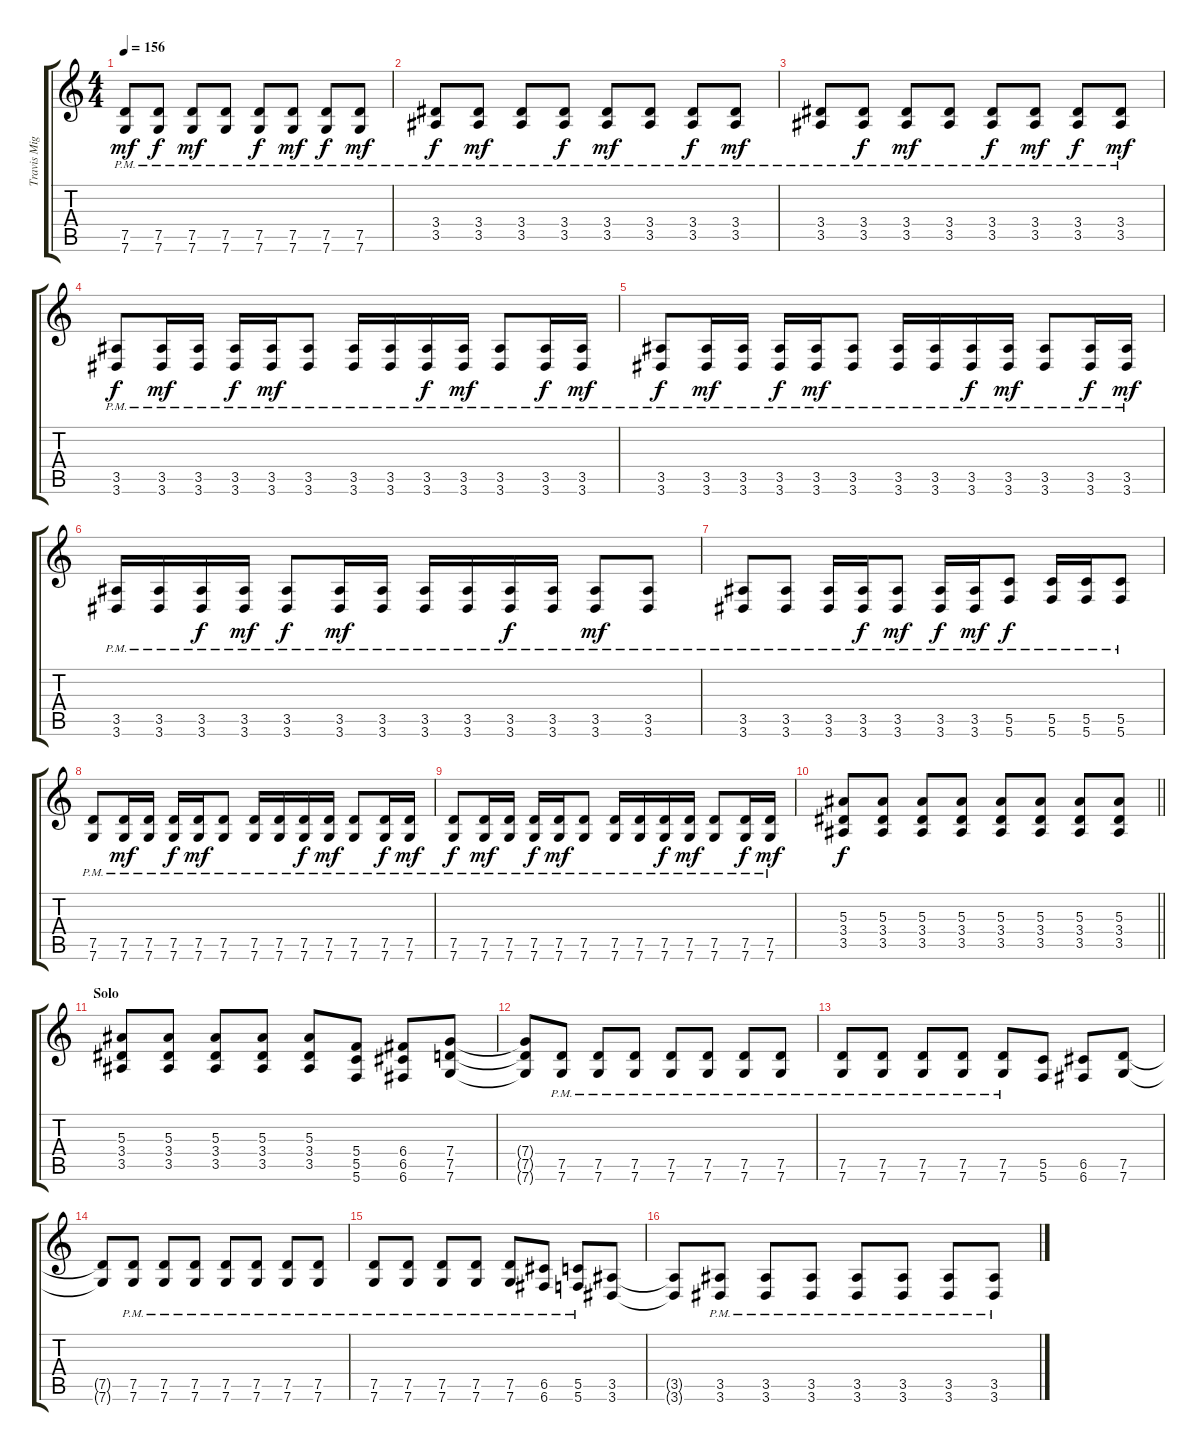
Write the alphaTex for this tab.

\track ("Travis Miguel" "Travis Mig") {instrument distortionguitar}
\staff {score tabs}
\tuning (D4 A3 F3 C3 G2 C2) {hide}
\ts (4 4)
\tempo 156
\clef g2
\ks c
(7.5{pm} 7.6).8{dy mf} (7.5{pm} 7.6).8{dy f} (7.5{pm} 7.6).8{dy mf} (7.5{pm} 7.6).8 (7.5{pm} 7.6).8{dy f} (7.5{pm} 7.6).8{dy mf} (7.5{pm} 7.6).8{dy f} (7.5{pm} 7.6).8{dy mf} |
(3.4{pm} 3.5).8{dy f} (3.4{pm} 3.5).8{dy mf} (3.4{pm} 3.5).8 (3.4{pm} 3.5).8{dy f} (3.4{pm} 3.5).8{dy mf} (3.4{pm} 3.5).8 (3.4{pm} 3.5).8{dy f} (3.4{pm} 3.5).8{dy mf} |
(3.4{pm} 3.5).8 (3.4{pm} 3.5).8{dy f} (3.4{pm} 3.5).8{dy mf} (3.4{pm} 3.5).8 (3.4{pm} 3.5).8{dy f} (3.4{pm} 3.5).8{dy mf} (3.4{pm} 3.5).8{dy f} (3.4{pm} 3.5).8{dy mf} |
(3.5{pm} 3.6).8{dy f} (3.5{pm} 3.6).16{dy mf} (3.5{pm} 3.6).16 (3.5{pm} 3.6).16{dy f} (3.5{pm} 3.6).16{dy mf} (3.5{pm} 3.6).8 (3.5{pm} 3.6).16 (3.5{pm} 3.6).16 (3.5{pm} 3.6).16{dy f} (3.5{pm} 3.6).16{dy mf} (3.5{pm} 3.6).8 (3.5{pm} 3.6).16{dy f} (3.5{pm} 3.6).16{dy mf} |
(3.5{pm} 3.6).8{dy f} (3.5{pm} 3.6).16{dy mf} (3.5{pm} 3.6).16 (3.5{pm} 3.6).16{dy f} (3.5{pm} 3.6).16{dy mf} (3.5{pm} 3.6).8 (3.5{pm} 3.6).16 (3.5{pm} 3.6).16 (3.5{pm} 3.6).16{dy f} (3.5{pm} 3.6).16{dy mf} (3.5{pm} 3.6).8 (3.5{pm} 3.6).16{dy f} (3.5{pm} 3.6).16{dy mf} |
(3.5{pm} 3.6).16 (3.5{pm} 3.6).16 (3.5{pm} 3.6).16{dy f} (3.5{pm} 3.6).16{dy mf} (3.5{pm} 3.6).8{dy f} (3.5{pm} 3.6).16{dy mf} (3.5{pm} 3.6).16 (3.5{pm} 3.6).16 (3.5{pm} 3.6).16 (3.5{pm} 3.6).16{dy f} (3.5{pm} 3.6).16 (3.5{pm} 3.6).8{dy mf} (3.5{pm} 3.6).8 |
(3.5{pm} 3.6).8 (3.5{pm} 3.6).8 (3.5{pm} 3.6).16 (3.5{pm} 3.6).16{dy f} (3.5{pm} 3.6).8{dy mf} (3.5{pm} 3.6).16{dy f} (3.5{pm} 3.6).16{dy mf} (5.5{pm} 5.6).8{dy f} (5.5{pm} 5.6).16 (5.5{pm} 5.6).16 (5.5{pm} 5.6).8 |
(7.5{pm} 7.6).8 (7.5{pm} 7.6).16{dy mf} (7.5{pm} 7.6).16 (7.5{pm} 7.6).16{dy f} (7.5{pm} 7.6).16{dy mf} (7.5{pm} 7.6).8 (7.5{pm} 7.6).16 (7.5{pm} 7.6).16 (7.5{pm} 7.6).16{dy f} (7.5{pm} 7.6).16{dy mf} (7.5{pm} 7.6).8 (7.5{pm} 7.6).16{dy f} (7.5{pm} 7.6).16{dy mf} |
(7.5{pm} 7.6).8{dy f} (7.5{pm} 7.6).16{dy mf} (7.5{pm} 7.6).16 (7.5{pm} 7.6).16{dy f} (7.5{pm} 7.6).16{dy mf} (7.5{pm} 7.6).8 (7.5{pm} 7.6).16 (7.5{pm} 7.6).16 (7.5{pm} 7.6).16{dy f} (7.5{pm} 7.6).16{dy mf} (7.5{pm} 7.6).8 (7.5{pm} 7.6).16{dy f} (7.5{pm} 7.6).16{dy mf} |
\barLineRight lightlight
(5.3 3.4 3.5).8{dy f} (5.3 3.4 3.5).8 (5.3 3.4 3.5).8 (5.3 3.4 3.5).8 (5.3 3.4 3.5).8 (5.3 3.4 3.5).8 (5.3 3.4 3.5).8 (5.3 3.4 3.5).8 |
\section ("" "Solo")
(5.3 3.4 3.5).8 (5.3 3.4 3.5).8 (5.3 3.4 3.5).8 (5.3 3.4 3.5).8 (5.3 3.4 3.5).8 (5.4 5.5 5.6).8 (6.4 6.5 6.6).8 (7.4 7.5 7.6).8 |
(7.4{t} 7.5{t} 7.6{t}).8 (7.5{pm} 7.6).8 (7.5{pm} 7.6).8 (7.5{pm} 7.6).8 (7.5{pm} 7.6).8 (7.5{pm} 7.6).8 (7.5{pm} 7.6).8 (7.5{pm} 7.6).8 |
(7.5{pm} 7.6).8 (7.5{pm} 7.6).8 (7.5{pm} 7.6).8 (7.5{pm} 7.6).8 (7.5{pm} 7.6).8 (5.5 5.6).8 (6.5 6.6).8 (7.5 7.6).8 |
(7.5{t} 7.6{t}).8 (7.5{pm} 7.6).8 (7.5{pm} 7.6).8 (7.5{pm} 7.6).8 (7.5{pm} 7.6).8 (7.5{pm} 7.6).8 (7.5{pm} 7.6).8 (7.5{pm} 7.6).8 |
(7.5{pm} 7.6).8 (7.5{pm} 7.6).8 (7.5{pm} 7.6).8 (7.5{pm} 7.6).8 (7.5{pm} 7.6).8 (6.5{pm} 6.6).8 (5.5{pm} 5.6).8 (3.5 3.6).8 |
(3.5{t} 3.6{t}).8 (3.5{pm} 3.6).8 (3.5{pm} 3.6).8 (3.5{pm} 3.6).8 (3.5{pm} 3.6).8 (3.5{pm} 3.6).8 (3.5{pm} 3.6).8 (3.5{pm} 3.6).8
